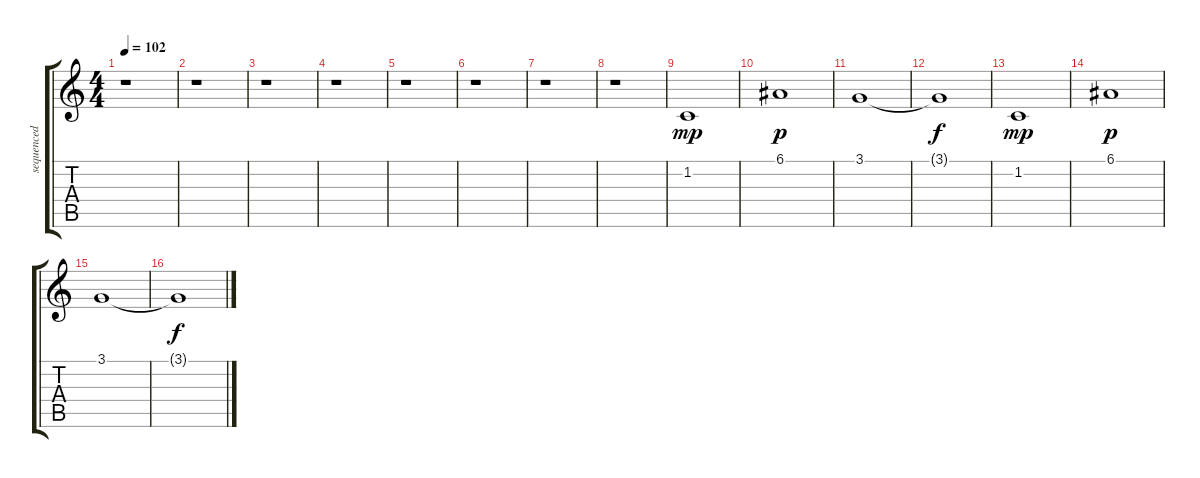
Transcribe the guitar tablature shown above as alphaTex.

\track ("sequenced by aCiDTeST" "sequenced ") {instrument stringensemble1}
\staff {score tabs}
\tuning (E4 B3 G3 D3 A2 E2) {hide}
\ts (4 4)
\tempo 102
\clef g2
\ks c
r.1{dy f} |
r.1 |
r.1 |
r.1 |
r.1 |
r.1 |
r.1 |
r.1 |
1.2.1{dy mp} |
6.1.1{dy p} |
3.1.1 |
3.1{t}.1{dy f} |
1.2.1{dy mp} |
6.1.1{dy p} |
3.1.1 |
3.1{t}.1{dy f}
